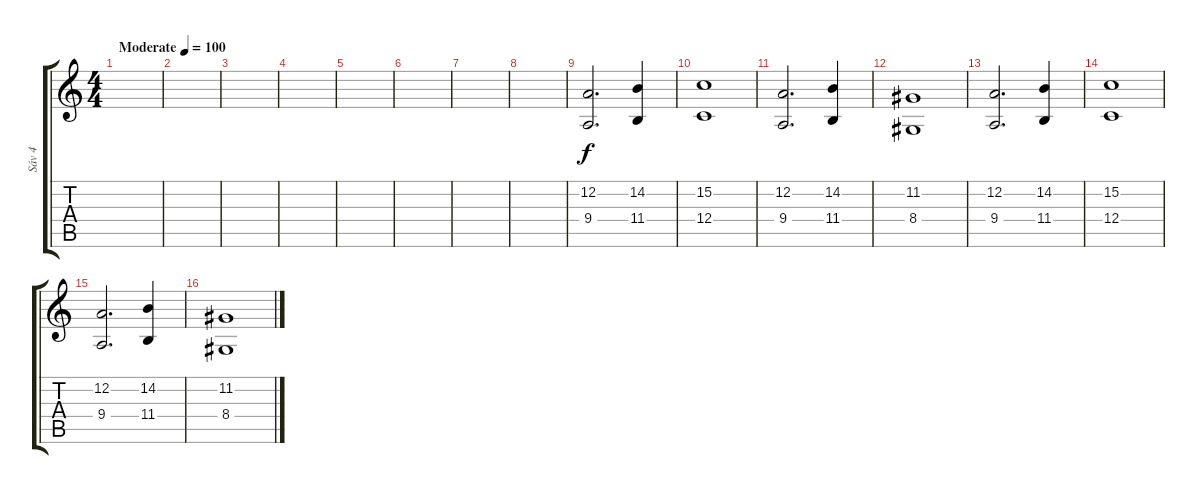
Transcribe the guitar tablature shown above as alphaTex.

\track ("Sáv 4" "Sáv 4") {instrument stringensemble1}
\staff {score tabs}
\tuning (D4 A3 F3 C3 G2 D2) {hide}
\ts (4 4)
\tempo (100 "Moderate")
\clef g2
\ks c
|
|
|
|
|
|
|
|
(12.2 9.4).2{d} (14.2 11.4).4 |
(15.2 12.4).1 |
(12.2 9.4).2{d} (14.2 11.4).4 |
(11.2 8.4).1 |
(12.2 9.4).2{d} (14.2 11.4).4 |
(15.2 12.4).1 |
(12.2 9.4).2{d} (14.2 11.4).4 |
(11.2 8.4).1
